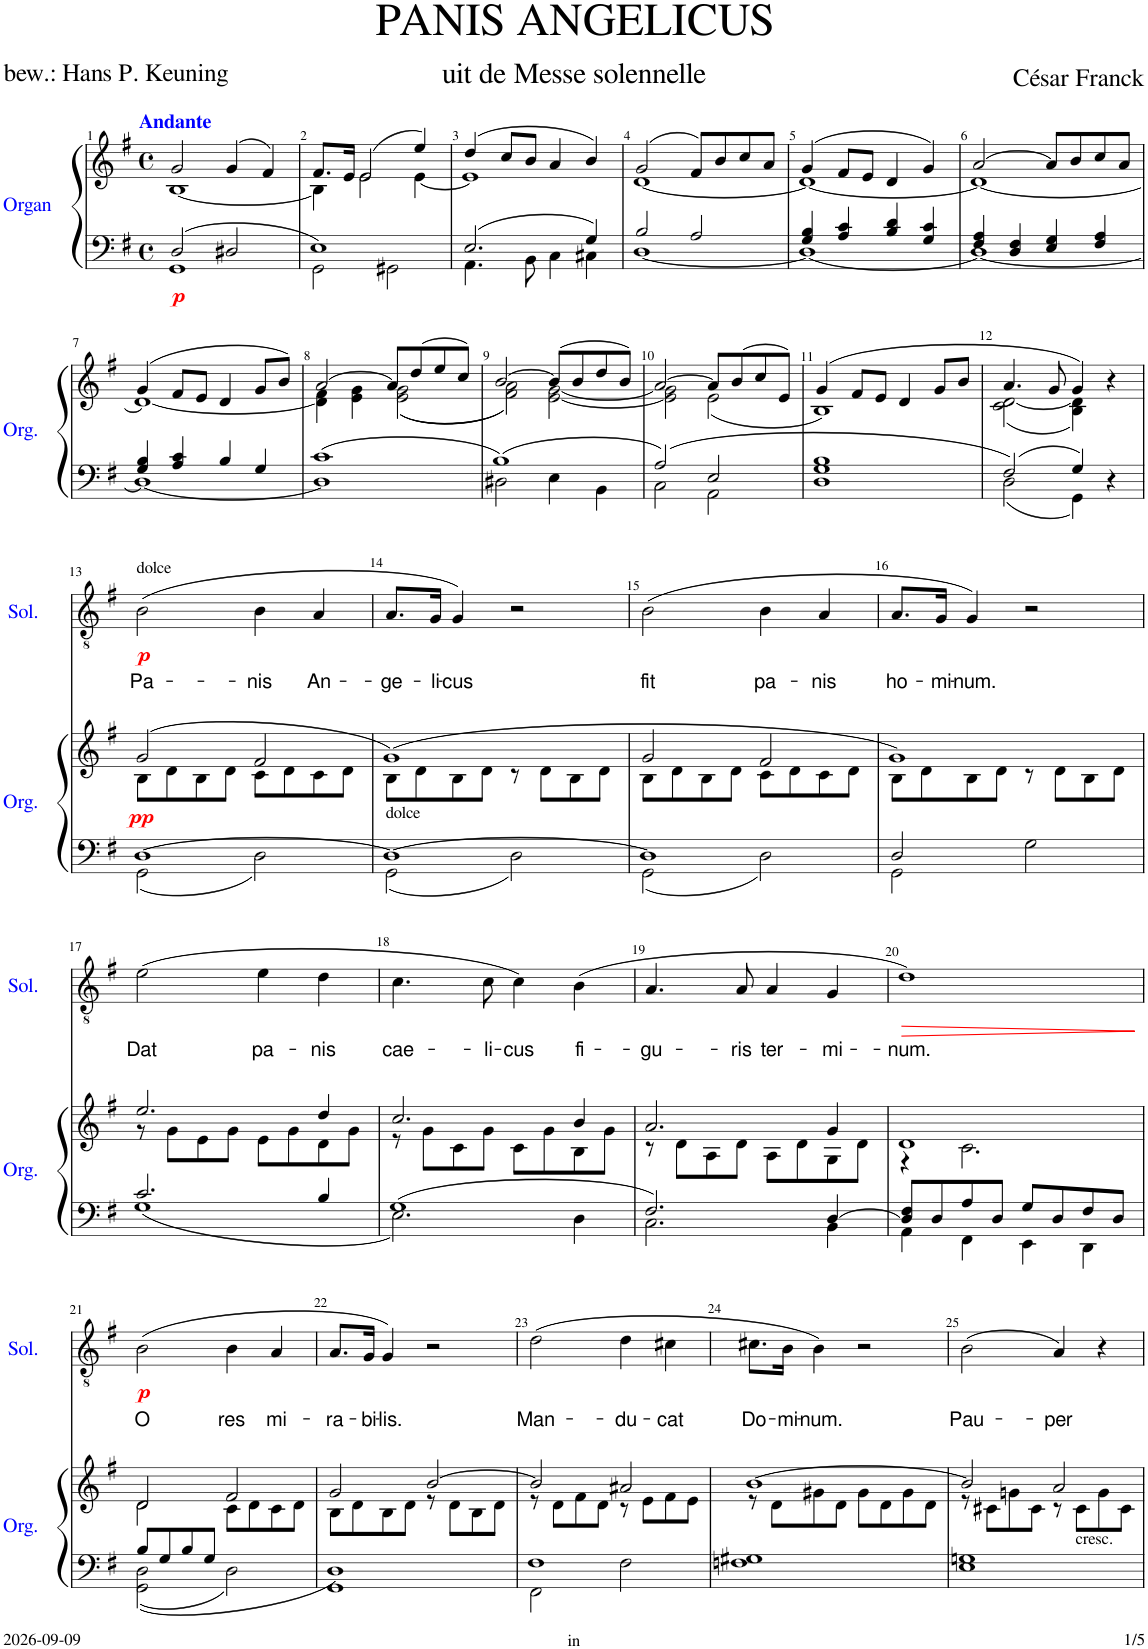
**kern	**kern	**dynam	**kern	**kern	**kern	**kern	**text	**dynam
*part5	*part5	*part5	*part4	*part3	*part2	*part1	*part1	*part1
*staff6	*staff5	*staff5/6	*staff4	*staff3	*staff2	*staff1	*staff1	*staff1
*I"Organ	*	*	*I"Bass	*I"Alto	*I"Soprano	*I"Solist	*	*
*I'Org.	*	*	*I'B.	*I'A.	*I'S.	*I'Sol.	*	*
*clefF4	*clefG2	*	*clefF4	*clefG2	*clefG2	*clefGv2	*	*
*k[f#]	*k[f#]	*	*k[f#]	*k[f#]	*k[f#]	*k[f#]	*	*
*M4/4	*M4/4	*	*M4/4	*M4/4	*M4/4	*M4/4	*	*
*met(c)	*met(c)	*	*met(c)	*met(c)	*met(c)	*met(c)	*	*
=1	=1	=1	=1	=1	=1	=1	=1	=1
*^	*^	*	*	*	*	*	*	*
!	!	!	!	!	!	!	!	!LO:TX:a:B:color=#0000FF:t=Andante	!	!
!	!	!	!	!LO:DY:b=2	!	!	!	!	!	!
2D/	1GG	2g/	[1B	p	1r	1r	1r	1r	.	.
2D#X/	.	(4g/	.	.	.	.	.	.	.	.
.	.	4f#/)	.	.	.	.	.	.	.	.
=2	=2	=2	=2	=2	=2	=2	=2	=2	=2	=2
1E	2GG\	8.f#/L	4B\]	.	1r	1r	1r	1r	.	.
.	.	16e/Jk	.	.	.	.	.	.	.	.
.	.	(2e/	2e\	.	.	.	.	.	.	.
.	2GG#X\	.	.	.	.	.	.	.	.	.
.	.	4ee/)	[4e\	.	.	.	.	.	.	.
=3	=3	=3	=3	=3	=3	=3	=3	=3	=3	=3
2.E/	4.AA\	(4dd/	1e]	.	1r	1r	1r	1r	.	.
.	.	8cc/L	.	.	.	.	.	.	.	.
.	8BB\	8b/J	.	.	.	.	.	.	.	.
.	4C\	4a/	.	.	.	.	.	.	.	.
4G/	4C#X\	4b/)	.	.	.	.	.	.	.	.
=4	=4	=4	=4	=4	=4	=4	=4	=4	=4	=4
2B/	[1D	(2g/	[1d	.	1r	1r	1r	1r	.	.
2A/	.	8f#/L)	.	.	.	.	.	.	.	.
.	.	8b/	.	.	.	.	.	.	.	.
.	.	8cc/	.	.	.	.	.	.	.	.
.	.	8a/J	.	.	.	.	.	.	.	.
=5	=5	=5	=5	=5	=5	=5	=5	=5	=5	=5
4G/ 4B/	1D_	(4g/	1d_	.	1r	1r	1r	1r	.	.
4A/ 4c/	.	8f#/L	.	.	.	.	.	.	.	.
.	.	8e/J	.	.	.	.	.	.	.	.
4B/ 4d/	.	4d/	.	.	.	.	.	.	.	.
4G/ 4c/	.	4g/)	.	.	.	.	.	.	.	.
=6	=6	=6	=6	=6	=6	=6	=6	=6	=6	=6
4F#/ 4A/	1D_	[2a/	1d_	.	1r	1r	1r	1r	.	.
4D/ 4F#/	.	.	.	.	.	.	.	.	.	.
4E/ 4G/	.	8a/L]	.	.	.	.	.	.	.	.
.	.	8b/	.	.	.	.	.	.	.	.
4F#/ 4A/	.	8cc/	.	.	.	.	.	.	.	.
.	.	8a/J	.	.	.	.	.	.	.	.
!!LO:LB:g=z
=7	=7	=7	=7	=7	=7	=7	=7	=7	=7	=7
4G/ 4B/	1D_	(4g/	1d_	.	1r	1r	1r	1r	.	.
4A/ 4c/	.	8f#/L	.	.	.	.	.	.	.	.
.	.	8e/J	.	.	.	.	.	.	.	.
4B/	.	4d/	.	.	.	.	.	.	.	.
4G/	.	8g/L	.	.	.	.	.	.	.	.
.	.	8b/J)	.	.	.	.	.	.	.	.
=8	=8	=8	=8	=8	=8	=8	=8	=8	=8	=8
1c	1D]	[2a/	4d\] 4f#\	.	1r	1r	1r	1r	.	.
.	.	.	4e\ 4g\	.	.	.	.	.	.	.
.	.	8a/L]	(<(2e\ 2g\	.	.	.	.	.	.	.
.	.	(8dd/	.	.	.	.	.	.	.	.
.	.	8ee/	.	.	.	.	.	.	.	.
.	.	8cc/J)	.	.	.	.	.	.	.	.
=9	=9	=9	=9	=9	=9	=9	=9	=9	=9	=9
1B	2D#X\	[2b/	2f#\ 2a\))	.	1r	1r	1r	1r	.	.
.	4E\	(8b/L]	[2e\ [2g\	.	.	.	.	.	.	.
.	.	8b/	.	.	.	.	.	.	.	.
.	4BB\	8dd/	.	.	.	.	.	.	.	.
.	.	8b/J)	.	.	.	.	.	.	.	.
=10	=10	=10	=10	=10	=10	=10	=10	=10	=10	=10
2A/	2C\	[2a/	2e\] 2g\]	.	1r	1r	1r	1r	.	.
2E/	2AA\	8a/L]	(2e\	.	.	.	.	.	.	.
.	.	(8b/	.	.	.	.	.	.	.	.
.	.	8cc/	.	.	.	.	.	.	.	.
.	.	8e/J)	.	.	.	.	.	.	.	.
=11	=11	=11	=11	=11	=11	=11	=11	=11	=11	=11
1G 1B	1D	(4g/	1B)	.	1r	1r	1r	1r	.	.
.	.	8f#/L	.	.	.	.	.	.	.	.
.	.	8e/J	.	.	.	.	.	.	.	.
.	.	4d/	.	.	.	.	.	.	.	.
.	.	8g/L	.	.	.	.	.	.	.	.
.	.	8b/J	.	.	.	.	.	.	.	.
=12	=12	=12	=12	=12	=12	=12	=12	=12	=12	=12
2F#/	2D\	4.a/	(2c\ [2d\	.	1r	1r	1r	1r	.	.
.	.	8g/	.	.	.	.	.	.	.	.
4G/	4GG\	4g/)	4B\ 4d\])	.	.	.	.	.	.	.
4r	4ryy	4r	4ryy	.	.	.	.	.	.	.
!!LO:LB:g=z
=13	=13	=13	=13	=13	=13	=13	=13	=13	=13	=13
!	!	!	!	!	!	!	!	!LO:TX:a:t=dolce	!	!
!	!	!	!	!LO:DY:a=2	!	!	!	!	!LO:LY:b	!LO:DY:b
[1D	2GG\	(2g/	8B\L	pp	1r	1r	1r	(2B\	Pa-	p
.	.	.	8d\	.	.	.	.	.	.	.
.	.	.	8B\	.	.	.	.	.	.	.
.	.	.	8d\J	.	.	.	.	.	.	.
!	!	!	!	!	!	!	!	!	!LO:LY:b	!
.	2D\	2f#/	8c\L	.	.	.	.	4B\	-nis	.
.	.	.	8d\	.	.	.	.	.	.	.
!	!	!	!	!	!	!	!	!	!LO:LY:b	!
.	.	.	8c\	.	.	.	.	4A/	An-	.
.	.	.	8d\J	.	.	.	.	.	.	.
=14	=14	=14	=14	=14	=14	=14	=14	=14	=14	=14
!LO:TX:a:t=dolce	!	!	!	!	!	!	!	!	!	!
!	!	!	!	!	!	!	!	!	!LO:LY:b	!
1D_	2GG\	(1g)	8B\L	.	1r	1r	1r	8.A/L	-ge-	.
.	.	.	8d\	.	.	.	.	.	.	.
!	!	!	!	!	!	!	!	!	!LO:LY:b	!
.	.	.	.	.	.	.	.	16G/Jk	-li-	.
!	!	!	!	!	!	!	!	!	!LO:LY:b	!
.	.	.	8B\	.	.	.	.	4G/)	-cus	.
.	.	.	8d\J	.	.	.	.	.	.	.
.	2D\	.	8r	.	.	.	.	2r	.	.
.	.	.	8d\L	.	.	.	.	.	.	.
.	.	.	8B\	.	.	.	.	.	.	.
.	.	.	8d\J	.	.	.	.	.	.	.
=15	=15	=15	=15	=15	=15	=15	=15	=15	=15	=15
!	!	!	!	!	!	!	!	!	!LO:LY:b	!
1D]	2GG\	2g/	8B\L	.	1r	1r	1r	(2B\	fit	.
.	.	.	8d\	.	.	.	.	.	.	.
.	.	.	8B\	.	.	.	.	.	.	.
.	.	.	8d\J	.	.	.	.	.	.	.
!	!	!	!	!	!	!	!	!	!LO:LY:b	!
.	2D\	2f#/	8c\L	.	.	.	.	4B\	pa-	.
.	.	.	8d\	.	.	.	.	.	.	.
!	!	!	!	!	!	!	!	!	!LO:LY:b	!
.	.	.	8c\	.	.	.	.	4A/	-nis	.
.	.	.	8d\J	.	.	.	.	.	.	.
=16	=16	=16	=16	=16	=16	=16	=16	=16	=16	=16
!	!	!	!	!	!	!	!	!	!LO:LY:b	!
2D/	2GG\	1g)	8B\L	.	1r	1r	1r	8.A/L	ho-	.
.	.	.	8d\	.	.	.	.	.	.	.
!	!	!	!	!	!	!	!	!	!LO:LY:b	!
.	.	.	.	.	.	.	.	16G/Jk	-mi-	.
!	!	!	!	!	!	!	!	!	!LO:LY:b	!
.	.	.	8B\	.	.	.	.	4G/)	-num.	.
.	.	.	8d\J	.	.	.	.	.	.	.
2G\	2ryy	.	8r	.	.	.	.	2r	.	.
.	.	.	8d\L	.	.	.	.	.	.	.
.	.	.	8B\	.	.	.	.	.	.	.
.	.	.	8d\J	.	.	.	.	.	.	.
!!LO:LB:g=z
=17	=17	=17	=17	=17	=17	=17	=17	=17	=17	=17
!	!	!	!	!	!	!	!	!	!LO:LY:b	!
2.c/	1G	2.ee/	8r	.	1r	1r	1r	(2e\	Dat	.
.	.	.	8g\L	.	.	.	.	.	.	.
.	.	.	8e\	.	.	.	.	.	.	.
.	.	.	8g\J	.	.	.	.	.	.	.
!	!	!	!	!	!	!	!	!	!LO:LY:b	!
.	.	.	8e\L	.	.	.	.	4e\	pa-	.
.	.	.	8g\	.	.	.	.	.	.	.
!	!	!	!	!	!	!	!	!	!LO:LY:b	!
4B/	.	4dd/	8d\	.	.	.	.	4d\	-nis	.
.	.	.	8g\J	.	.	.	.	.	.	.
=18	=18	=18	=18	=18	=18	=18	=18	=18	=18	=18
!	!	!	!	!	!	!	!	!	!LO:LY:b	!
1G	2.E\	2.cc/	8r	.	1r	1r	1r	4.c\	cae-	.
.	.	.	8g\L	.	.	.	.	.	.	.
.	.	.	8c\	.	.	.	.	.	.	.
!	!	!	!	!	!	!	!	!	!LO:LY:b	!
.	.	.	8g\J	.	.	.	.	8c\	-li-	.
!	!	!	!	!	!	!	!	!	!LO:LY:b	!
.	.	.	8c\L	.	.	.	.	4c\)	-cus	.
.	.	.	8g\	.	.	.	.	.	.	.
!	!	!	!	!	!	!	!	!	!LO:LY:b	!
.	4D\	4b/	8B\	.	.	.	.	(4B\	fi-	.
.	.	.	8g\J	.	.	.	.	.	.	.
=19	=19	=19	=19	=19	=19	=19	=19	=19	=19	=19
!	!	!	!	!	!	!	!	!	!LO:LY:b	!
2.F#/	2.C\	2.a/	8r	.	1r	1r	1r	4.A/	-gu-	.
.	.	.	8d\L	.	.	.	.	.	.	.
.	.	.	8A\	.	.	.	.	.	.	.
!	!	!	!	!	!	!	!	!	!LO:LY:b	!
.	.	.	8d\J	.	.	.	.	8A/	-ris	.
!	!	!	!	!	!	!	!	!	!LO:LY:b	!
.	.	.	8A\L	.	.	.	.	4A/	ter-	.
.	.	.	8d\	.	.	.	.	.	.	.
!	!	!	!	!	!	!	!	!	!LO:LY:b	!
[4D/	4BB\	4g/	8G\	.	.	.	.	4G/	-mi-	.
.	.	.	8d\J	.	.	.	.	.	.	.
=20	=20	=20	=20	=20	=20	=20	=20	=20	=20	=20
!	!	!	!	!	!	!	!	!	!LO:LY:b	!LO:HP:b
8D/] 8F#/L	4AA\	1d	4r	.	1r	1r	1r	1d)	-num.	>
8D/	.	.	.	.	.	.	.	.	.	.
8A/	4FF#\	.	2.c\	.	.	.	.	.	.	.
8D/J	.	.	.	.	.	.	.	.	.	.
8G/L	4EE\	.	.	.	.	.	.	.	.	.
8D/	.	.	.	.	.	.	.	.	.	.
8F#/	4DD\	.	.	.	.	.	.	.	.	.
8D/J	.	.	.	.	.	.	.	.	.	.
*v	*v	*	*	*	*	*	*	*	*	*
*	*v	*v	*	*	*	*	*	*	*
.	.	.	.	.	.	.	.	]
!!LO:LB:g=z
=21	=21	=21	=21	=21	=21	=21	=21	=21
*^	*^	*	*	*	*	*	*	*
!	!	!	!	!	!	!	!	!	!LO:LY:b	!LO:DY:b
8B/L	2GG\ 2D\	2d/	2d\	.	1r	1r	1r	(2B\	O	p
8G/	.	.	.	.	.	.	.	.	.	.
8B/	.	.	.	.	.	.	.	.	.	.
8G/J	.	.	.	.	.	.	.	.	.	.
!	!	!	!	!	!	!	!	!	!LO:LY:b	!
2ryy	2D\	2f#/	8c\L	.	.	.	.	4B\	res	.
.	.	.	8d\	.	.	.	.	.	.	.
!	!	!	!	!	!	!	!	!	!LO:LY:b	!
.	.	.	8c\	.	.	.	.	4A/	mi-	.
.	.	.	8d\J	.	.	.	.	.	.	.
=22	=22	=22	=22	=22	=22	=22	=22	=22	=22	=22
!	!	!	!	!	!	!	!	!	!LO:LY:b	!
1GG	1D	2g/	8B\L	.	1r	1r	1r	8.A/L	-ra-	.
.	.	.	8d\	.	.	.	.	.	.	.
!	!	!	!	!	!	!	!	!	!LO:LY:b	!
.	.	.	.	.	.	.	.	16G/Jk	-bi-	.
!	!	!	!	!	!	!	!	!	!LO:LY:b	!
.	.	.	8B\	.	.	.	.	4G/)	-lis.	.
.	.	.	8d\J	.	.	.	.	.	.	.
.	.	[2b/	8r	.	.	.	.	2r	.	.
.	.	.	8d\L	.	.	.	.	.	.	.
.	.	.	8B\	.	.	.	.	.	.	.
.	.	.	8d\J	.	.	.	.	.	.	.
=23	=23	=23	=23	=23	=23	=23	=23	=23	=23	=23
!	!	!	!	!	!	!	!	!	!LO:LY:b	!
1F#	2FF#\	2b/]	8r	.	1r	1r	1r	(2d\	Man-	.
.	.	.	8d\L	.	.	.	.	.	.	.
.	.	.	8f#\	.	.	.	.	.	.	.
.	.	.	8d\J	.	.	.	.	.	.	.
!	!	!	!	!	!	!	!	!	!LO:LY:b	!
.	2F#\	2a#X/	8r	.	.	.	.	4d\	-du-	.
.	.	.	8e\L	.	.	.	.	.	.	.
!	!	!	!	!	!	!	!	!	!LO:LY:b	!
.	.	.	8f#\	.	.	.	.	4c#X\	-cat	.
.	.	.	8e\J	.	.	.	.	.	.	.
*v	*v	*	*	*	*	*	*	*	*	*
=24	=24	=24	=24	=24	=24	=24	=24	=24	=24
!	!	!	!	!	!	!	!	!LO:LY:b	!
1Fn 1G#X	[1b	8r	.	1r	1r	1r	8.c#X\L	Do-	.
.	.	8d\L	.	.	.	.	.	.	.
!	!	!	!	!	!	!	!	!LO:LY:b	!
.	.	.	.	.	.	.	16B\Jk	-mi-	.
!	!	!	!	!	!	!	!	!LO:LY:b	!
.	.	8g#X\	.	.	.	.	4B\)	-num.	.
.	.	8d\J	.	.	.	.	.	.	.
.	.	8g#\L	.	.	.	.	2r	.	.
.	.	8d\	.	.	.	.	.	.	.
.	.	8g#\	.	.	.	.	.	.	.
.	.	8d\J	.	.	.	.	.	.	.
=25	=25	=25	=25	=25	=25	=25	=25	=25	=25
!	!	!	!	!	!	!	!	!LO:LY:b	!
1E 1Gn	2b/]	8r	.	1r	1r	1r	(2B\	Pau-	.
.	.	8c#X\L	.	.	.	.	.	.	.
.	.	8gn\	.	.	.	.	.	.	.
.	.	8c#\J	.	.	.	.	.	.	.
!	!	!	!	!	!	!	!	!LO:LY:b	!
.	2a/	8r	.	.	.	.	4A/)	-per	.
!	!	!LO:TX:b:t=cresc.	!	!	!	!	!	!	!
.	.	8c#\L	.	.	.	.	.	.	.
.	.	8g\	.	.	.	.	4r	.	.
.	.	8c#\J	.	.	.	.	.	.	.
*	*v	*v	*	*	*	*	*	*	*
=	=	=	=	=	=	=	=	=
*-	*-	*-	*-	*-	*-	*-	*-	*-
